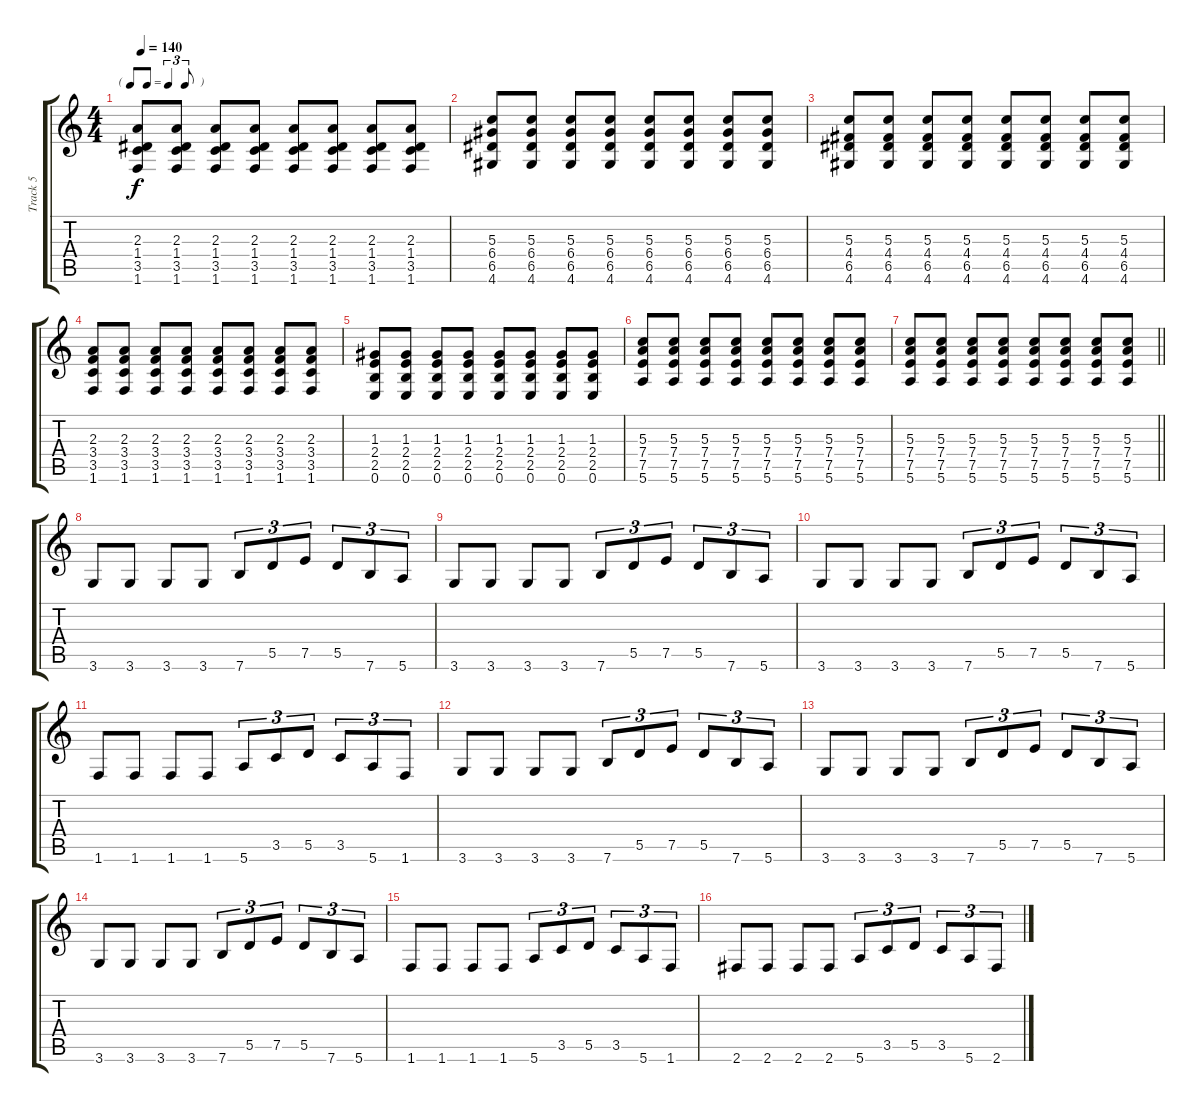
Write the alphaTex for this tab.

\track ("Track 5" "Track 5") {instrument electricguitarclean}
\staff {score tabs}
\tuning (E4 B3 G3 D3 A2 E2) {hide}
\ts (4 4)
\tf triplet8th
\tempo 140
\clef g2
\ks c
(2.3 1.4 3.5 1.6).8{dy f} (2.3 1.4 3.5 1.6).8 (2.3 1.4 3.5 1.6).8 (2.3 1.4 3.5 1.6).8 (2.3 1.4 3.5 1.6).8 (2.3 1.4 3.5 1.6).8 (2.3 1.4 3.5 1.6).8 (2.3 1.4 3.5 1.6).8 |
(5.3 6.4 6.5 4.6).8 (5.3 6.4 6.5 4.6).8 (5.3 6.4 6.5 4.6).8 (5.3 6.4 6.5 4.6).8 (5.3 6.4 6.5 4.6).8 (5.3 6.4 6.5 4.6).8 (5.3 6.4 6.5 4.6).8 (5.3 6.4 6.5 4.6).8 |
(5.3 4.4 6.5 4.6).8 (5.3 4.4 6.5 4.6).8 (5.3 4.4 6.5 4.6).8 (5.3 4.4 6.5 4.6).8 (5.3 4.4 6.5 4.6).8 (5.3 4.4 6.5 4.6).8 (5.3 4.4 6.5 4.6).8 (5.3 4.4 6.5 4.6).8 |
(2.3 3.4 3.5 1.6).8 (2.3 3.4 3.5 1.6).8 (2.3 3.4 3.5 1.6).8 (2.3 3.4 3.5 1.6).8 (2.3 3.4 3.5 1.6).8 (2.3 3.4 3.5 1.6).8 (2.3 3.4 3.5 1.6).8 (2.3 3.4 3.5 1.6).8 |
(1.3 2.4 2.5 0.6).8 (1.3 2.4 2.5 0.6).8 (1.3 2.4 2.5 0.6).8 (1.3 2.4 2.5 0.6).8 (1.3 2.4 2.5 0.6).8 (1.3 2.4 2.5 0.6).8 (1.3 2.4 2.5 0.6).8 (1.3 2.4 2.5 0.6).8 |
(5.3 7.4 7.5 5.6).8 (5.3 7.4 7.5 5.6).8 (5.3 7.4 7.5 5.6).8 (5.3 7.4 7.5 5.6).8 (5.3 7.4 7.5 5.6).8 (5.3 7.4 7.5 5.6).8 (5.3 7.4 7.5 5.6).8 (5.3 7.4 7.5 5.6).8 |
\barLineRight lightlight
(5.3 7.4 7.5 5.6).8 (5.3 7.4 7.5 5.6).8 (5.3 7.4 7.5 5.6).8 (5.3 7.4 7.5 5.6).8 (5.3 7.4 7.5 5.6).8 (5.3 7.4 7.5 5.6).8 (5.3 7.4 7.5 5.6).8 (5.3 7.4 7.5 5.6).8 |
3.6.8{volume 13} 3.6.8 3.6.8 3.6.8 7.6.8{tu (3 2)} 5.5.8{tu (3 2)} 7.5.8{tu (3 2)} 5.5.8{tu (3 2)} 7.6.8{tu (3 2)} 5.6.8{tu (3 2)} |
3.6.8 3.6.8 3.6.8 3.6.8 7.6.8{tu (3 2)} 5.5.8{tu (3 2)} 7.5.8{tu (3 2)} 5.5.8{tu (3 2)} 7.6.8{tu (3 2)} 5.6.8{tu (3 2)} |
3.6.8 3.6.8 3.6.8 3.6.8 7.6.8{tu (3 2)} 5.5.8{tu (3 2)} 7.5.8{tu (3 2)} 5.5.8{tu (3 2)} 7.6.8{tu (3 2)} 5.6.8{tu (3 2)} |
1.6.8 1.6.8 1.6.8 1.6.8 5.6.8{tu (3 2)} 3.5.8{tu (3 2)} 5.5.8{tu (3 2)} 3.5.8{tu (3 2)} 5.6.8{tu (3 2)} 1.6.8{tu (3 2)} |
3.6.8 3.6.8 3.6.8 3.6.8 7.6.8{tu (3 2)} 5.5.8{tu (3 2)} 7.5.8{tu (3 2)} 5.5.8{tu (3 2)} 7.6.8{tu (3 2)} 5.6.8{tu (3 2)} |
3.6.8 3.6.8 3.6.8 3.6.8 7.6.8{tu (3 2)} 5.5.8{tu (3 2)} 7.5.8{tu (3 2)} 5.5.8{tu (3 2)} 7.6.8{tu (3 2)} 5.6.8{tu (3 2)} |
3.6.8 3.6.8 3.6.8 3.6.8 7.6.8{tu (3 2)} 5.5.8{tu (3 2)} 7.5.8{tu (3 2)} 5.5.8{tu (3 2)} 7.6.8{tu (3 2)} 5.6.8{tu (3 2)} |
1.6.8 1.6.8 1.6.8 1.6.8 5.6.8{tu (3 2)} 3.5.8{tu (3 2)} 5.5.8{tu (3 2)} 3.5.8{tu (3 2)} 5.6.8{tu (3 2)} 1.6.8{tu (3 2)} |
2.6.8 2.6.8 2.6.8 2.6.8 5.6.8{tu (3 2)} 3.5.8{tu (3 2)} 5.5.8{tu (3 2)} 3.5.8{tu (3 2)} 5.6.8{tu (3 2)} 2.6.8{tu (3 2)}
